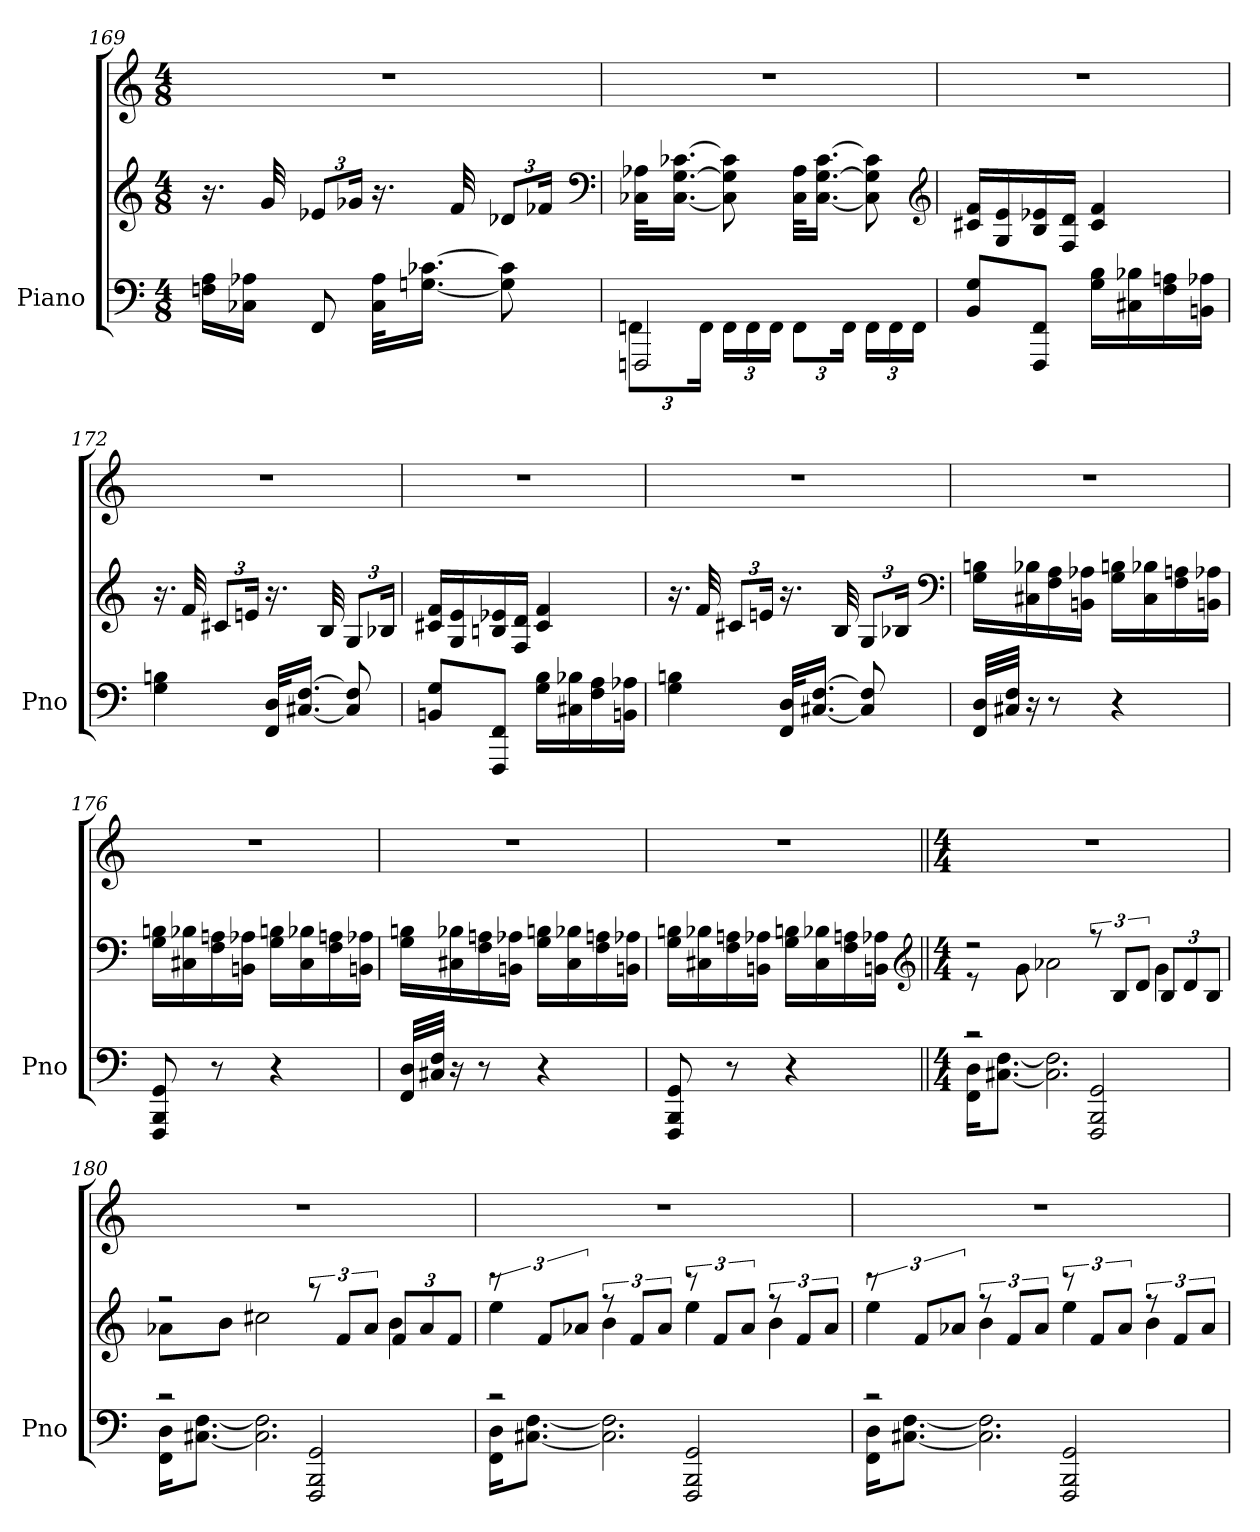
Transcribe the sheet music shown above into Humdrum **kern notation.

**kern	**kern	**kern
*part1	*part1	*part1
*staff3	*staff2	*staff1
*I"Piano	*	*
*I'Pno	*	*
*clefF4	*clefG2	*clefG2
*k[]	*k[]	*k[]
*M4/8	*M4/8	*M4/8
=169	=169	=169
16Fn 16ALL	16.r	2r
16C-X 16A-XJJ	.	.
.	32g	.
8FF	12e-XL	.
.	24g-XJk	.
32C- 32A-KLL	16.r	.
[16.Gn [16.c-XJJ	.	.
.	32f	.
8G] 8c-]	12d-XL	.
.	24f-XJk	.
*	*clefF4	*
=170	=170	=170
*^	*	*
2FFFn	12FFnL	32C-X 32A-XKLL	2r
.	.	[16.C- [16.G [16.c-XJJ	.
.	24FFJk	.	.
.	24FFLL	8C-] 8G] 8c-]	.
.	24FF	.	.
.	24FFJJ	.	.
.	12FFL	32C- 32A-KLL	.
.	.	[16.C- [16.G [16.c-JJ	.
.	24FFJk	.	.
.	24FFLL	8C-] 8G] 8c-]	.
.	24FF	.	.
.	24FFJJ	.	.
*v	*v	*	*
*	*clefG2	*
=171	=171	=171
8BB 8GL	16c#X 16fLL	2r
.	16G 16e	.
8FFF 8FFJ	16B 16e-X	.
.	16F 16dJJ	.
16G 16BLL	4c# 4f	.
16C#X 16B-X	.	.
16F 16An	.	.
16BBn 16A-XJJ	.	.
=172	=172	=172
4G 4Bn	16.r	2r
.	32f	.
.	12c#XL	.
.	24enJk	.
32FF 32DKLL	16.r	.
[16.C#X [16.FJJ	.	.
.	32B	.
8C#]/ 8F]/	12GL	.
.	24B-XJk	.
=173	=173	=173
8BBn 8GL	16c#X 16fLL	2r
.	16G 16e	.
8FFF 8FFJ	16Bn 16e-X	.
.	16F 16dJJ	.
16G 16BLL	4c# 4f	.
16C#X 16B-X	.	.
16F 16A	.	.
16BBn 16A-XJJ	.	.
=174	=174	=174
4G 4Bn	16.r	2r
.	32f	.
.	12c#XL	.
.	24enJk	.
32FF 32DKLL	16.r	.
[16.C#X [16.FJJ	.	.
.	32B	.
8C#]/ 8F]/	12GL	.
.	24B-XJk	.
*	*clefF4	*
=175	=175	=175
32FF 32DLLL	16G 16BnLL	2r
32C#X 32FJJJ	.	.
16r	16C#X 16B-X	.
8r	16F 16A	.
.	16BBn 16A-XJJ	.
4r	16G 16BnLL	.
.	16C# 16B-X	.
.	16F 16An	.
.	16BBn 16A-XJJ	.
=176	=176	=176
8FFF 8BBB 8GG	16G 16BnLL	2r
.	16C#X 16B-X	.
8r	16F 16An	.
.	16BBn 16A-XJJ	.
4r	16G 16BnLL	.
.	16C# 16B-X	.
.	16F 16An	.
.	16BBn 16A-XJJ	.
=177	=177	=177
32FF 32DLLL	16G 16BnLL	2r
32C#X 32FJJJ	.	.
16r	16C#X 16B-X	.
8r	16F 16An	.
.	16BBn 16A-XJJ	.
4r	16G 16BnLL	.
.	16C# 16B-X	.
.	16F 16An	.
.	16BBn 16A-XJJ	.
=178	=178	=178
8FFF 8BBB 8GG	16G 16BnLL	2r
.	16C#X 16B-X	.
8r	16F 16An	.
.	16BBn 16A-XJJ	.
4r	16G 16BnLL	.
.	16C# 16B-X	.
.	16F 16An	.
.	16BBn 16A-XJJ	.
*	*clefG2	*
=179||	=179||	=179||
*M4/4	*M4/4	*M4/4
*^	*^	*
2r	16FF 16DKL	2r	8r	1r
.	[8.C#X [8.FJ	.	.	.
.	.	.	8g	.
.	2.C#] 2.F]	.	2a-X	.
2FFF 2BBB 2GG	.	12r	.	.
.	.	12BL	.	.
.	.	12dJ	.	.
.	.	12BL	4g	.
.	.	12d	.	.
.	.	12BJ	.	.
=180	=180	=180	=180	=180
2r	16FF 16DKL	2r	8a-XL	1r
.	[8.C#X [8.FJ	.	.	.
.	.	.	8bJ	.
.	2.C#] 2.F]	.	2cc#X	.
2FFF 2BBB 2GG	.	12r	.	.
.	.	12fL	.	.
.	.	12a-J	.	.
.	.	12fL	4b	.
.	.	12a-	.	.
.	.	12fJ	.	.
=181	=181	=181	=181	=181
2r	16FF 16DKL	12r	4ee	1r
.	[8.C#X [8.FJ	.	.	.
.	.	12fL	.	.
.	.	12a-XJ	.	.
.	2.C#] 2.F]	12r	4b	.
.	.	12fL	.	.
.	.	12a-J	.	.
2FFF 2BBB 2GG	.	12r	4ee	.
.	.	12fL	.	.
.	.	12a-J	.	.
.	.	12r	4b	.
.	.	12fL	.	.
.	.	12a-J	.	.
=182	=182	=182	=182	=182
2r	16FF 16DKL	12r	4ee	1r
.	[8.C#X [8.FJ	.	.	.
.	.	12fL	.	.
.	.	12a-XJ	.	.
.	2.C#] 2.F]	12r	4b	.
.	.	12fL	.	.
.	.	12a-J	.	.
2FFF 2BBB 2GG	.	12r	4ee	.
.	.	12fL	.	.
.	.	12a-J	.	.
.	.	12r	4b	.
.	.	12fL	.	.
.	.	12a-J	.	.
*v	*v	*	*	*
*	*v	*v	*
=	=	=
*-	*-	*-
